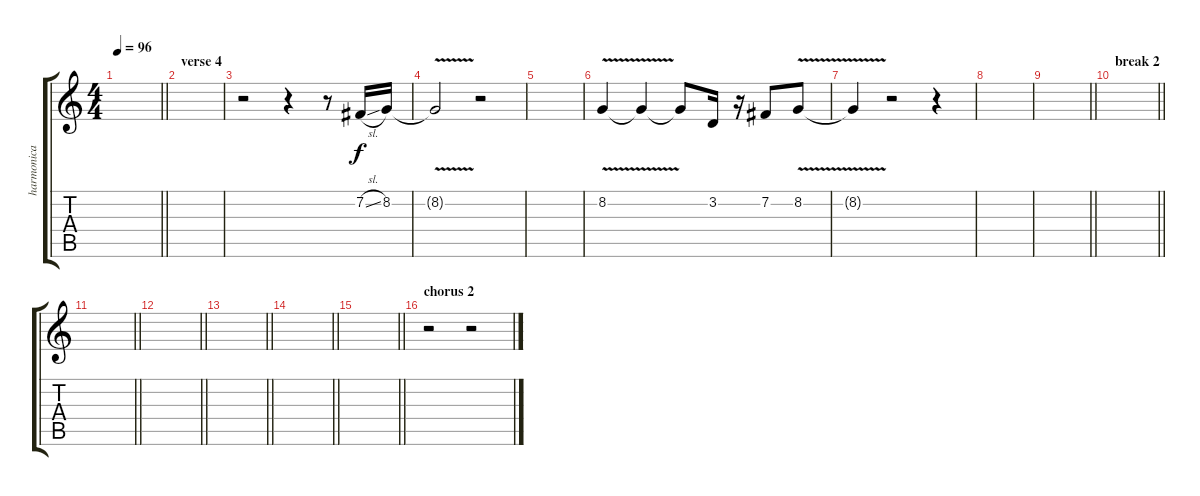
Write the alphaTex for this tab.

\track ("harmonica" "harmonica") {instrument harmonica}
\staff {score tabs}
\tuning (E4 B3 G3 D3 A2 E2) {hide}
\ts (4 4)
\tempo 96
\clef g2
\barLineRight lightlight
\ks c
|
\section ("" "verse 4")
|
r.2 r.4 r.8 7.2{sl}.16 8.2.16 |
8.2{v t}.2 r.2 |
|
8.2{v}.4 8.2{t}.4 8.2{t}.8 3.2.16 r.16 7.2.8 8.2{v}.8 |
8.2{v t}.4 r.2 r.4 |
|
\barLineRight lightlight
|
\section ("" "break 2")
\barLineRight lightlight
|
\barLineRight lightlight
|
\barLineRight lightlight
|
\barLineRight lightlight
|
\barLineRight lightlight
|
\barLineRight lightlight
|
\section ("" "chorus 2")
r.2 r.2
